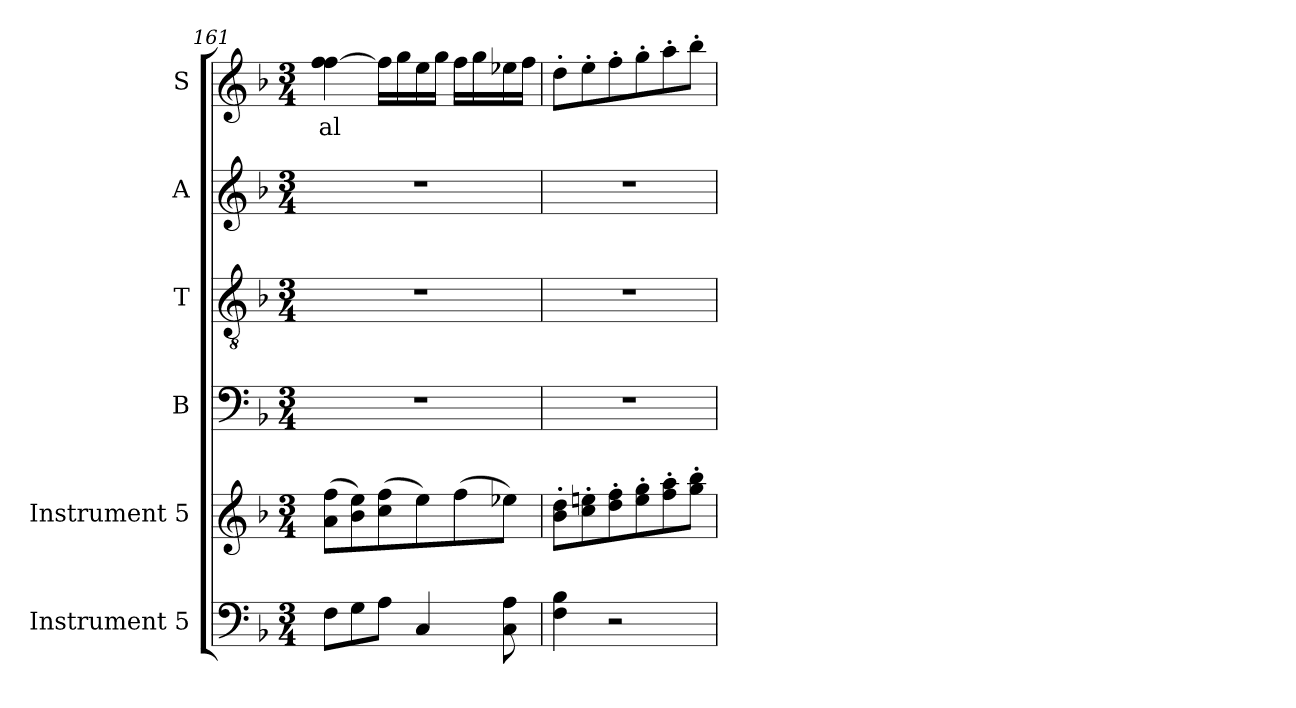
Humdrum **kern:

**kern	**kern	**kern	**kern	**kern	**kern	**text
*part6	*part5	*part4	*part3	*part2	*part1	*part1
*staff6	*staff5	*staff4	*staff3	*staff2	*staff1	*staff1
*I"Instrument 5	*I"Instrument 5	*I"B	*I"T	*I"A	*I"S	*
*	*	*I'B	*I'T	*I'A	*I'S	*
!!LO:PB:g=z
*clefF4	*clefG2	*clefF4	*clefGv2	*clefG2	*clefG2	*
*k[b-]	*k[b-]	*k[b-]	*k[b-]	*k[b-]	*k[b-]	*
*F:	*F:	*F:	*F:	*F:	*F:	*
*M3/4	*M3/4	*M3/4	*M3/4	*M3/4	*M3/4	*
=161	=161	=161	=161	=161	=161	=161
!	!	!	!	!	!	!LO:LY:b:cj
8F\L	(>8ff\ 8a\L	2.r	2.r	2.r	4ff\ [>4ff\	al
8G\	8b-\ 8ee\)	.	.	.	.	.
!	!	!	!	!	!	!LO:LY:b:cj
8A\J	(>8cc\ 8ff\	.	.	.	16ff\L]	.
!	!	!	!	!	!	!LO:LY:b:cj
.	.	.	.	.	16gg\	.
!	!	!	!	!	!	!LO:LY:b:cj
4C/	8ee\)	.	.	.	16ee\	.
!	!	!	!	!	!	!LO:LY:b:cj
.	.	.	.	.	16gg\J	.
!	!	!	!	!	!	!LO:LY:b:cj
.	(>8ff\	.	.	.	16ff\L	.
!	!	!	!	!	!	!LO:LY:b:cj
.	.	.	.	.	16gg\	.
!	!	!	!	!	!	!LO:LY:b:cj
8A\ 8C\	8ee-X\J)	.	.	.	16ee-X\	.
!	!	!	!	!	!	!LO:LY:b:cj
.	.	.	.	.	16ff\J	.
=162	=162	=162	=162	=162	=162	=162
!	!	!	!	!	!	!LO:LY:b:cj
4F\ 4B-\	8b-\'> 8dd\'>L	2.r	2.r	2.r	8dd'>\L	.
!	!	!	!	!	!	!LO:LY:b:cj
.	8een\'> 8cc\'>	.	.	.	8ee'>\	.
!	!	!	!	!	!	!LO:LY:b:cj
2r	8ff\'> 8dd\'>	.	.	.	8ff'>\	.
!	!	!	!	!	!	!LO:LY:b:cj
.	8ee\'> 8gg\'>	.	.	.	8gg'>\	.
!	!	!	!	!	!	!LO:LY:b:cj
.	8aa\'> 8ff\'>	.	.	.	8aa'>\	.
!	!	!	!	!	!	!LO:LY:b:cj
.	8gg\'> 8bb-\'>J	.	.	.	8bb-'>\J	.
=	=	=	=	=	=	=
*-	*-	*-	*-	*-	*-	*-
